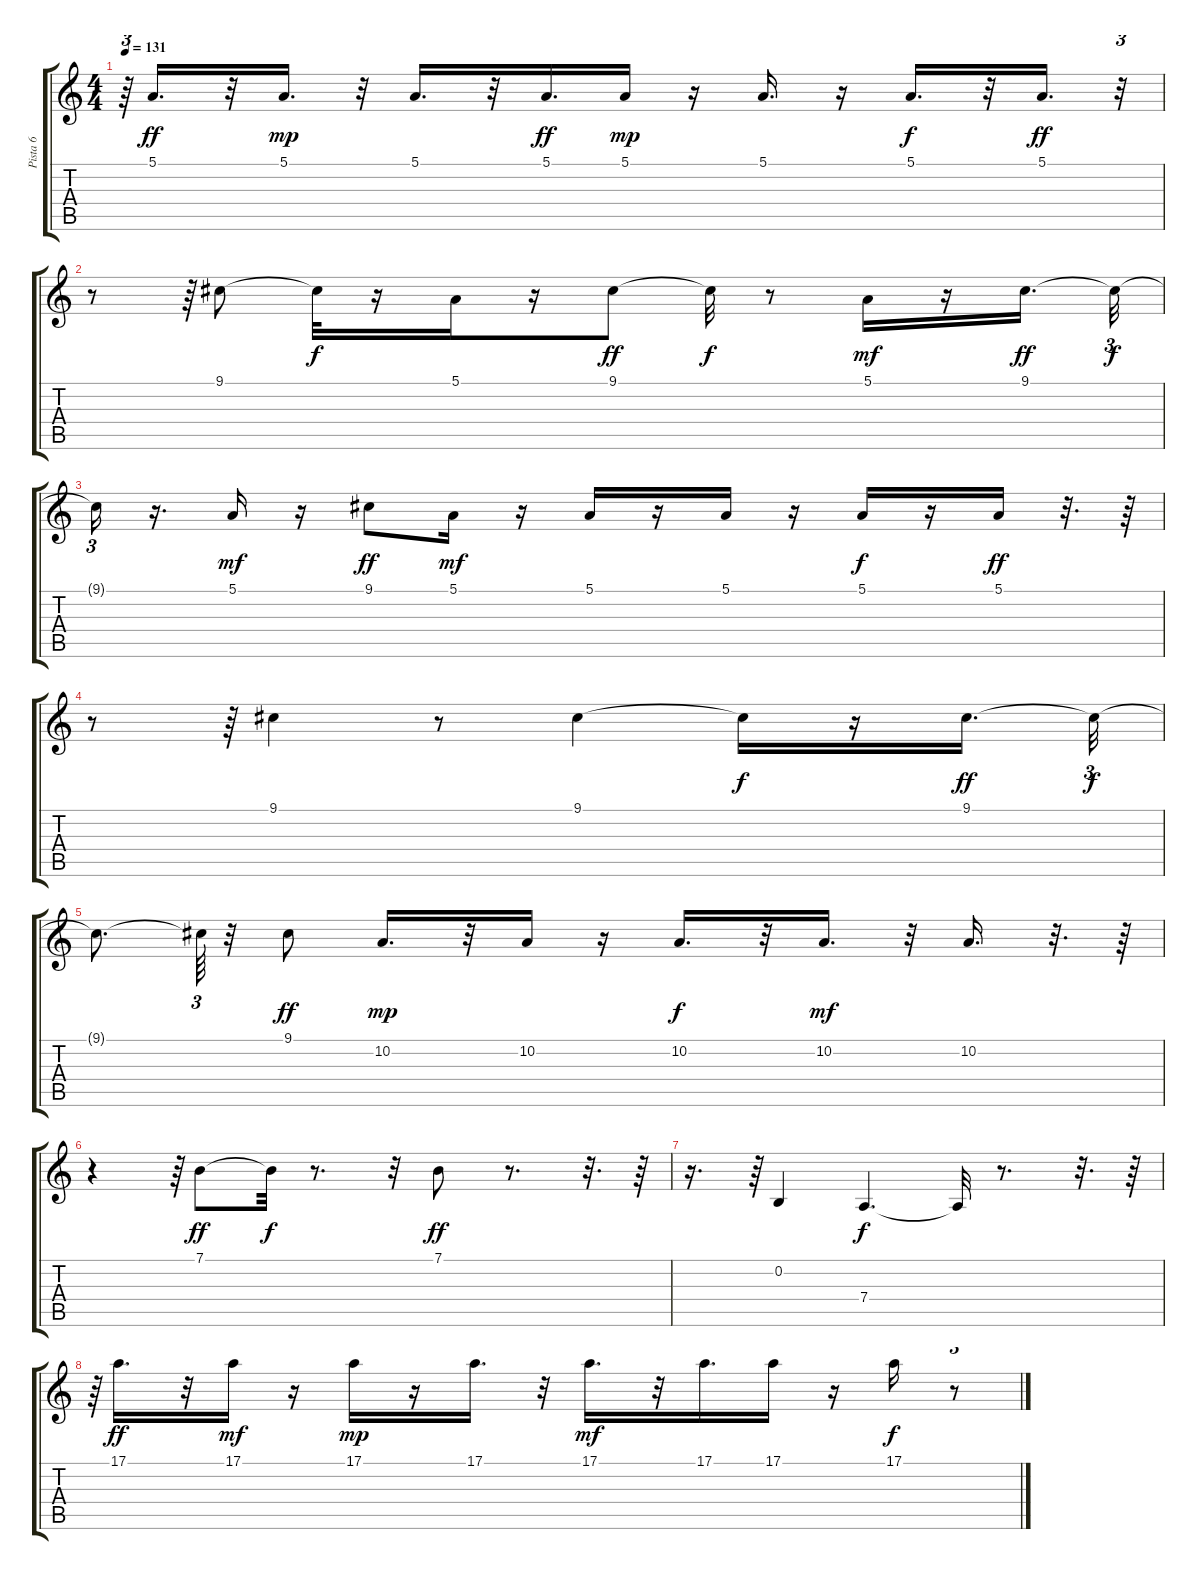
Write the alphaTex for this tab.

\track ("Pista 6" "Pista 6") {instrument panflute}
\staff {score tabs}
\tuning (E4 B3 G3 D3 A2 E2) {hide}
\ts (4 4)
\tempo 131
\clef g2
\ks c
r.64{tu (3 2) dy mp} 5.1.16{d dy ff} r.32 5.1.16{d dy mp} r.32 5.1.16{d} r.32 5.1.16{d dy ff} 5.1.16{dy mp} r.16 5.1.16{d} r.16 5.1.16{d dy f} r.32 5.1.16{d dy ff} r.32{tu (3 2)} |
r.8 r.64{tu (3 2)} 9.1.8 9.1{t}.32{dy f} r.16 5.1.16 r.16 9.1.8{dy ff} 9.1{t}.32{dy f} r.8 5.1.16{dy mf} r.16 9.1.16{d dy ff} 9.1{t}.32{tu (3 2) dy f} |
9.1{t}.16{tu (3 2)} r.16{d} 5.1.16{dy mf} r.16 9.1.8{dy ff} 5.1.16{dy mf} r.16 5.1.16 r.16 5.1.16 r.16 5.1.16{dy f} r.16 5.1.16{dy ff} r.32{d} r.64 |
r.8 r.64{tu (3 2)} 9.1.4 r.8 9.1.4 9.1{t}.16{dy f} r.16 9.1.16{d dy ff} 9.1{t}.32{tu (3 2) dy f} |
9.1{t}.8{d} 9.1{t}.64{tu (3 2)} r.32 9.1.8{dy ff} 10.2.16{d dy mp} r.32 10.2.16 r.16 10.2.16{d dy f} r.32 10.2.16{d dy mf} r.32 10.2.16{d} r.32{d} r.64 |
r.4 r.64{tu (3 2)} 7.1.8{dy ff} 7.1{t}.32{dy f} r.8{d} r.32 7.1.8{dy ff} r.8{d} r.32{d} r.64 |
r.16{d} r.64{tu (3 2)} 0.2.4 7.4.4{d dy f} 7.4{t}.32 r.8{d} r.32{d} r.64 |
r.64{tu (3 2)} 17.1.16{d dy ff} r.32 17.1.16{dy mf} r.16 17.1.16{dy mp} r.16 17.1.16{d} r.32 17.1.16{d dy mf} r.32 17.1.16{d} 17.1.16 r.16 17.1.16{dy f} r.8{tu (3 2)}
